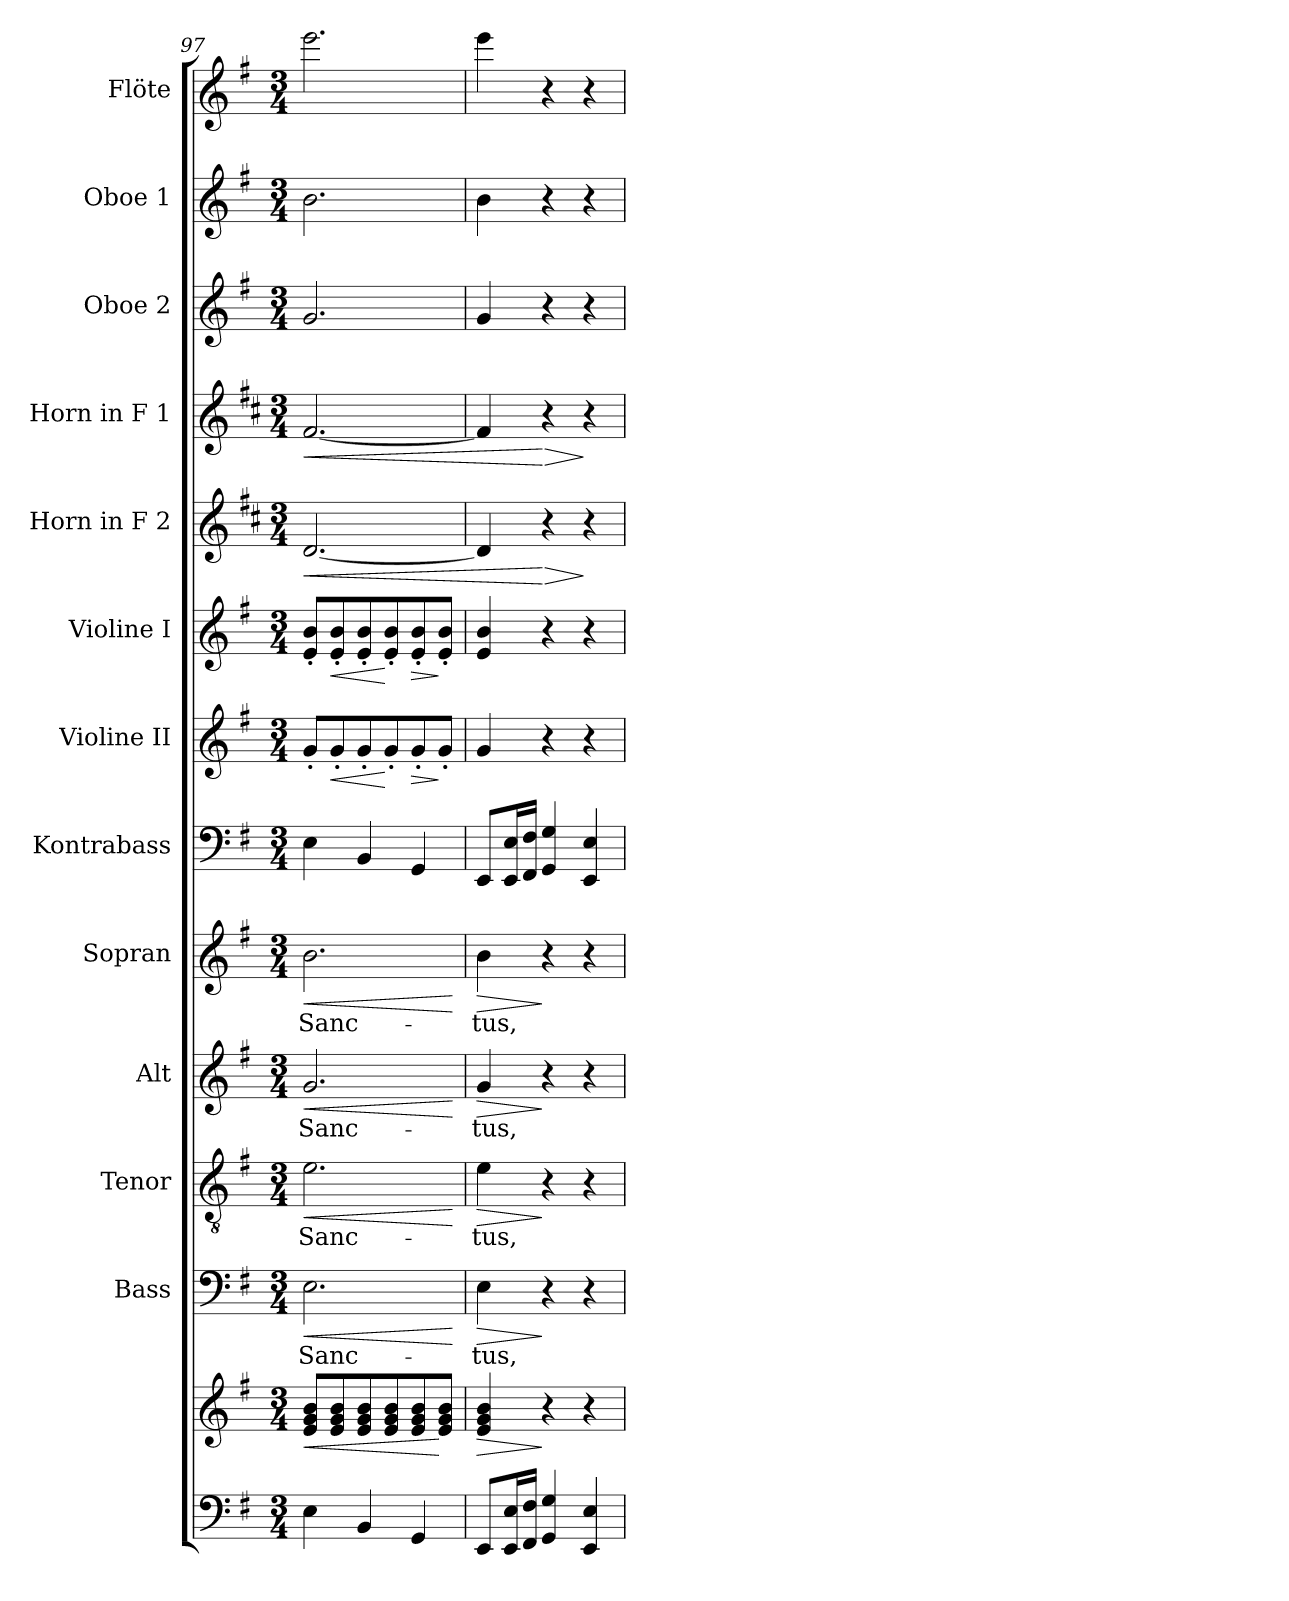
**kern	**kern	**dynam	**kern	**text	**dynam	**kern	**text	**dynam	**kern	**text	**dynam	**kern	**text	**dynam	**kern	**kern	**dynam	**kern	**dynam	**kern	**dynam	**kern	**dynam	**kern	**kern	**kern
*part13	*part13	*part13	*part12	*part12	*part12	*part11	*part11	*part11	*part10	*part10	*part10	*part9	*part9	*part9	*part8	*part7	*part7	*part6	*part6	*part5	*part5	*part4	*part4	*part3	*part2	*part1
*staff14	*staff13	*staff13/14	*staff12	*staff12	*staff12	*staff11	*staff11	*staff11	*staff10	*staff10	*staff10	*staff9	*staff9	*staff9	*staff8	*staff7	*staff7	*staff6	*staff6	*staff5	*staff5	*staff4	*staff4	*staff3	*staff2	*staff1
*	*	*	*I"Bass	*	*	*I"Tenor	*	*	*I"Alt	*	*	*I"Sopran	*	*	*I"Kontrabass	*I"Violine II	*	*I"Violine I	*	*I"Horn in F 2	*	*I"Horn in F 1	*	*I"Oboe 2	*I"Oboe 1	*I"Flöte
*	*	*	*I'B.	*	*	*I'T.	*	*	*I'A.	*	*	*I'S.	*	*	*I'Kb.	*I'Vl. II	*	*I'Vl. I	*	*	*	*	*	*I'Ob. 2	*I'Ob. 1	*I'Fl.
*clefF4	*clefG2	*	*clefF4	*	*	*clefGv2	*	*	*clefG2	*	*	*clefG2	*	*	*clefF4	*clefG2	*	*clefG2	*	*clefG2	*	*clefG2	*	*clefG2	*clefG2	*clefG2
*	*	*	*	*	*	*	*	*	*	*	*	*	*	*	*ITrd7c12	*	*	*	*	*ITrd4c7	*	*ITrd4c7	*	*	*	*
*k[f#]	*k[f#]	*	*k[f#]	*	*	*k[f#]	*	*	*k[f#]	*	*	*k[f#]	*	*	*k[f#]	*k[f#]	*	*k[f#]	*	*k[f#]	*	*k[f#]	*	*k[f#]	*k[f#]	*k[f#]
*G:	*G:	*	*G:	*	*	*G:	*	*	*G:	*	*	*G:	*	*	*G:	*G:	*	*G:	*	*G:	*	*G:	*	*G:	*G:	*G:
*M3/4	*M3/4	*	*M3/4	*	*	*M3/4	*	*	*M3/4	*	*	*M3/4	*	*	*M3/4	*M3/4	*	*M3/4	*	*M3/4	*	*M3/4	*	*M3/4	*M3/4	*M3/4
=97	=97	=97	=97	=97	=97	=97	=97	=97	=97	=97	=97	=97	=97	=97	=97	=97	=97	=97	=97	=97	=97	=97	=97	=97	=97	=97
!	!	!LO:HP:b	!	!LO:LY:b	!LO:HP:b	!	!LO:LY:b	!LO:HP:b	!	!LO:LY:b	!LO:HP:b	!	!LO:LY:b	!LO:HP:b	!	!	!	!	!	!	!LO:HP:b	!	!LO:HP:b	!	!	!
4E\	8e/ 8g/ 8b/L	<	2.E\	Sanc-	<	2.e\	Sanc-	<	2.g/	Sanc-	<	2.b\	Sanc-	<	4EE\	8g'</L	.	8e/'< 8b/'<L	.	[2.G/	<	[2.B/	<	2.g/	2.b\	2.eee\
!	!	!	!	!	!	!	!	!	!	!	!	!	!	!	!	!	!LO:HP:b	!	!LO:HP:b	!	!	!	!	!	!	!
.	8e/ 8g/ 8b/	.	.	.	.	.	.	.	.	.	.	.	.	.	.	8g'</	<	8e/'< 8b/'<	<	.	.	.	.	.	.	.
4BB/	8e/ 8g/ 8b/	.	.	.	.	.	.	.	.	.	.	.	.	.	4BBB/	8g'</	.	8e/'< 8b/'<	.	.	.	.	.	.	.	.
.	8e/ 8g/ 8b/	.	.	.	.	.	.	.	.	.	.	.	.	.	.	8g'</	[	8e/'< 8b/'<	[	.	.	.	.	.	.	.
!	!	!	!	!	!	!	!	!	!	!	!	!	!	!	!	!	!LO:HP:b	!	!LO:HP:b	!	!	!	!	!	!	!
4GG/	8e/ 8g/ 8b/	.	.	.	.	.	.	.	.	.	.	.	.	.	4GGG/	8g'</	>	8e/'< 8b/'<	>	.	.	.	.	.	.	.
.	8e/ 8g/ 8b/J	[	.	.	.	.	.	.	.	.	.	.	.	.	.	8g'</J	]	8e/'< 8b/'<J	]	.	.	.	.	.	.	.
.	.	.	.	.	[	.	.	[	.	.	[	.	.	[	.	.	.	.	.	.	.	.	.	.	.	.
=98	=98	=98	=98	=98	=98	=98	=98	=98	=98	=98	=98	=98	=98	=98	=98	=98	=98	=98	=98	=98	=98	=98	=98	=98	=98	=98
!	!	!LO:HP:b	!	!LO:LY:b	!LO:HP:b	!	!LO:LY:b	!LO:HP:b	!	!LO:LY:b	!LO:HP:b	!	!LO:LY:b	!LO:HP:b	!	!	!	!	!	!	!	!	!	!	!	!
8EE/L	4e/ 4g/ 4b/	>	4E\	-tus,	>	4e\	-tus,	>	4g/	-tus,	>	4b\	-tus,	>	8EEE/L	4g/	.	4e/ 4b/	.	4G/]	.	4B/]	.	4g/	4b\	4eee\
16EE/ 16E/L	.	.	.	.	.	.	.	.	.	.	.	.	.	.	16EEE/ 16EE/L	.	.	.	.	.	.	.	.	.	.	.
16FF#/ 16F#/JJ	.	.	.	.	.	.	.	.	.	.	.	.	.	.	16FFF#/ 16FF#/JJ	.	.	.	.	.	.	.	.	.	.	.
!	!	!	!	!	!	!	!	!	!	!	!	!	!	!	!	!	!	!	!	!	!LO:HP:n=1:b	!	!LO:HP:n=1:b	!	!	!
4GG/ 4G/	4r	]	4r	.	]	4r	.	]	4r	.	]	4r	.	]	4GGG/ 4GG/	4r	.	4r	.	4r	[ >	4r	[ >	4r	4r	4r
4EE/ 4E/	4r	.	4r	.	.	4r	.	.	4r	.	.	4r	.	.	4EEE/ 4EE/	4r	.	4r	.	4r	]	4r	]	4r	4r	4r
=	=	=	=	=	=	=	=	=	=	=	=	=	=	=	=	=	=	=	=	=	=	=	=	=	=	=
*-	*-	*-	*-	*-	*-	*-	*-	*-	*-	*-	*-	*-	*-	*-	*-	*-	*-	*-	*-	*-	*-	*-	*-	*-	*-	*-
